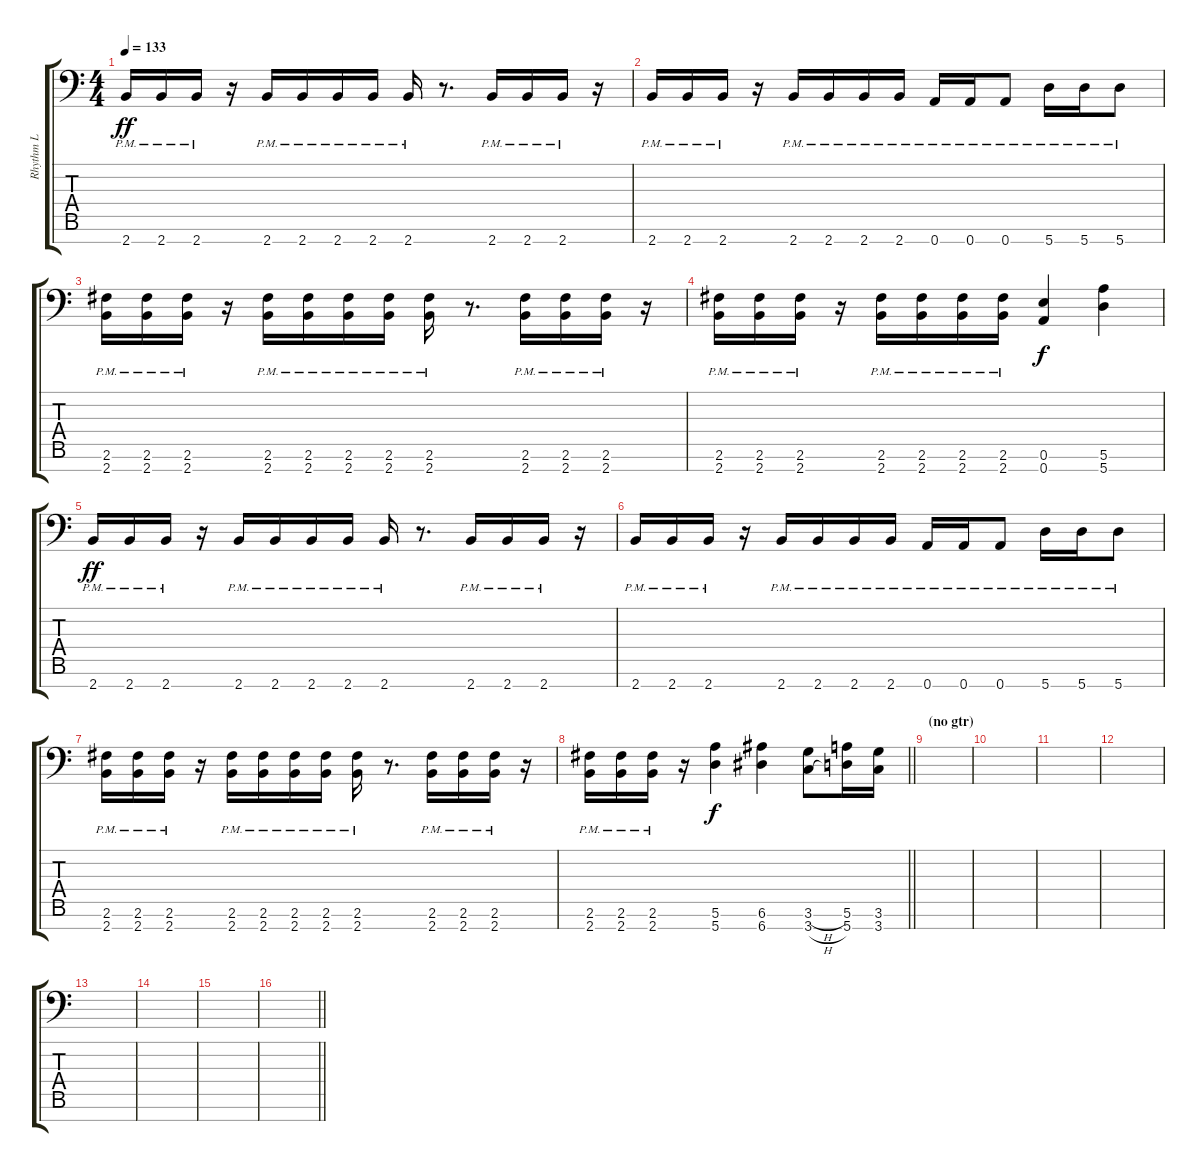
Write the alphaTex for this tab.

\track ("Rhythm L" "Rhythm L") {instrument distortionguitar}
\staff {score tabs}
\tuning (E4 B3 G3 D3 A2 E2 A1) {hide}
\ts (4 4)
\tempo 133
\clef f4
\ks c
2.7{pm}.16{dy ff} 2.7{pm}.16 2.7{pm}.16 r.16 2.7{pm}.16 2.7{pm}.16 2.7{pm}.16 2.7{pm}.16 2.7{pm}.16 r.8{d} 2.7{pm}.16 2.7{pm}.16 2.7{pm}.16 r.16 |
2.7{pm}.16 2.7{pm}.16 2.7{pm}.16 r.16 2.7{pm}.16 2.7{pm}.16 2.7{pm}.16 2.7{pm}.16 0.7{pm}.16 0.7{pm}.16 0.7{pm}.8 5.7{pm}.16 5.7{pm}.16 5.7{pm}.8 |
(2.6{pm} 2.7{pm}).16 (2.6{pm} 2.7{pm}).16 (2.6{pm} 2.7{pm}).16 r.16 (2.6{pm} 2.7{pm}).16 (2.6{pm} 2.7{pm}).16 (2.6{pm} 2.7{pm}).16 (2.6{pm} 2.7{pm}).16 (2.6{pm} 2.7{pm}).16 r.8{d} (2.6{pm} 2.7{pm}).16 (2.6{pm} 2.7{pm}).16 (2.6{pm} 2.7{pm}).16 r.16 |
(2.6{pm} 2.7{pm}).16 (2.6{pm} 2.7{pm}).16 (2.6{pm} 2.7{pm}).16 r.16 (2.6{pm} 2.7{pm}).16 (2.6{pm} 2.7{pm}).16 (2.6{pm} 2.7{pm}).16 (2.6{pm} 2.7{pm}).16 (0.6 0.7).4{dy f} (5.6 5.7).4 |
2.7{pm}.16{dy ff} 2.7{pm}.16 2.7{pm}.16 r.16 2.7{pm}.16 2.7{pm}.16 2.7{pm}.16 2.7{pm}.16 2.7{pm}.16 r.8{d} 2.7{pm}.16 2.7{pm}.16 2.7{pm}.16 r.16 |
2.7{pm}.16 2.7{pm}.16 2.7{pm}.16 r.16 2.7{pm}.16 2.7{pm}.16 2.7{pm}.16 2.7{pm}.16 0.7{pm}.16 0.7{pm}.16 0.7{pm}.8 5.7{pm}.16 5.7{pm}.16 5.7{pm}.8 |
(2.6{pm} 2.7{pm}).16 (2.6{pm} 2.7{pm}).16 (2.6{pm} 2.7{pm}).16 r.16 (2.6{pm} 2.7{pm}).16 (2.6{pm} 2.7{pm}).16 (2.6{pm} 2.7{pm}).16 (2.6{pm} 2.7{pm}).16 (2.6{pm} 2.7{pm}).16 r.8{d} (2.6{pm} 2.7{pm}).16 (2.6{pm} 2.7{pm}).16 (2.6{pm} 2.7{pm}).16 r.16 |
\barLineRight lightlight
(2.6{pm} 2.7{pm}).16 (2.6{pm} 2.7{pm}).16 (2.6{pm} 2.7{pm}).16 r.16 (5.6 5.7).4{dy f} (6.6 6.7).4 (3.6{h} 3.7{h}).8 (5.6 5.7).16 (3.6 3.7).16 |
\section ("" "(no gtr)")
|
|
|
|
|
|
|
\barLineRight lightlight
